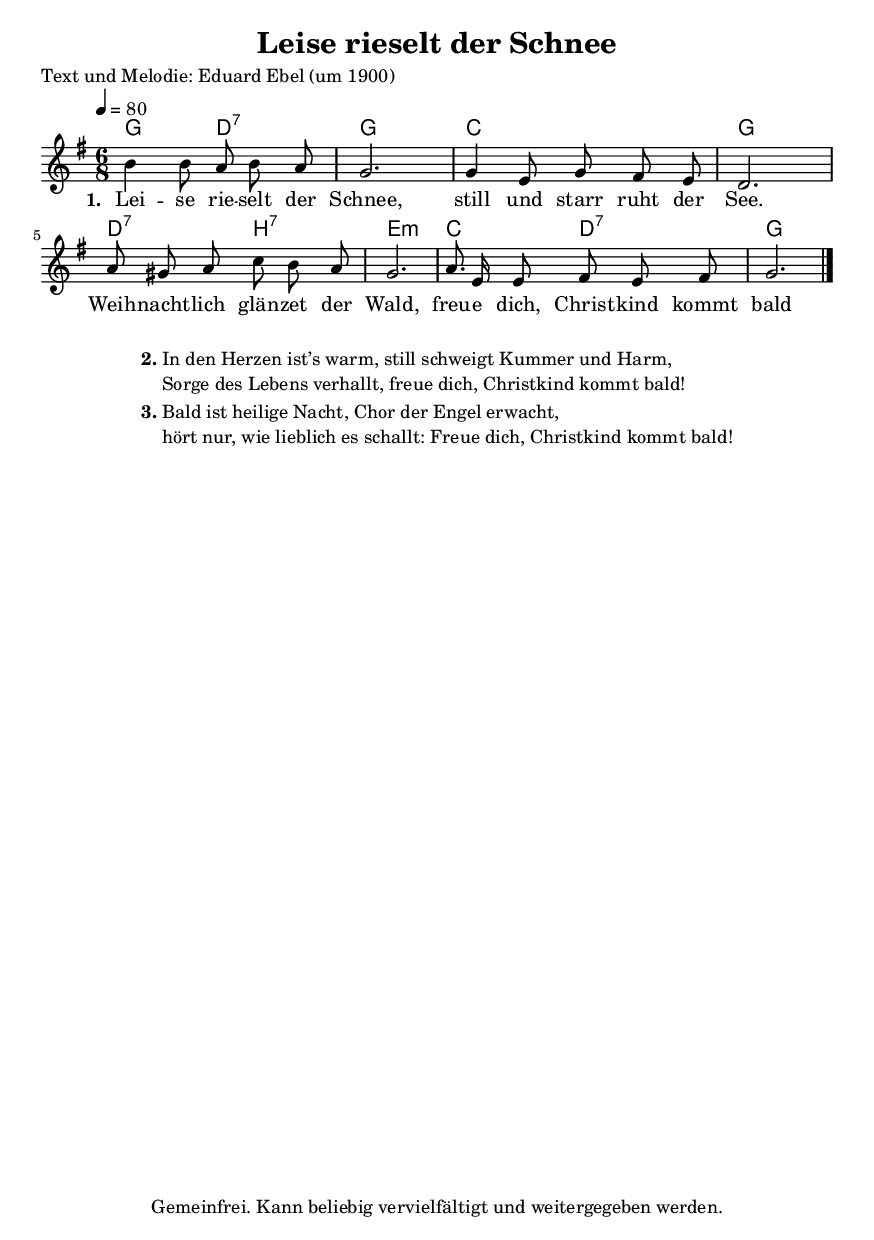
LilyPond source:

%=============================================
%   created by MuseScore Version: 0.9.6
%          Freitag, 4. Februar 2011
%=============================================
%
% geringfügige Änderungen von Hauke Rehr

\version "2.12.3"

\include "default.ly"
\header {
  title = "Leise rieselt der Schnee"
  poet = "Text und Melodie: Eduard Ebel (um 1900)"
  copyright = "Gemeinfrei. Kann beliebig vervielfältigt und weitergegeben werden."
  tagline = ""
id="8c516fb82a3c601fd50457a4dfa33ed0d6235a8b"
}

#(set-global-staff-size 16)

\include "deutsch.ly"

AvoiceAA = \relative c''{
  \autoBeamOff
  \clef treble
  \key g \major
  \tempo 4 = 80
  \time 6/8
  h4 h8 a h a      | % 1
  g2.      | % 2
  g4 e8 g fis e      | % 3
  d2.      | % 4
  a'8 gis a  c  h a      | % 5
  g2.      | % 6
  a8. e16 e8 fis e fis      | % 7
  g2. \bar "|."\bar "|."
}% end of last bar in partorvoice

ApartAverseA = \lyricmode {
  \set stanza = " 1. "
  Lei -- se rie -- selt der "Schnee,"
  still und starr ruht der "See."
  Weih -- nacht -- lich glän -- zet der "Wald,"
  freu -- e dich, Christ -- kind kommt bald
}

theChords = \chordmode {
  \germanChords
  g4. d4.:7 g2. c2. g2. d4:7 s8 h4:7 s8 e2.:m c4. d4.:7 g4
}%%end of chordlist


\score {
  <<
    \new ChordNames { \theChords }
    \context Staff = ApartA <<
        \context Voice = AvoiceAA \AvoiceAA
    >>
    \context Lyrics = ApartAverseA\lyricsto AvoiceAA  \ApartAverseA
  >>
 \layout {}
 \midi {}
}%% end of score-block

 \markup {
   \fill-line {
     \column {
       \line {
 	 \bold "2."
         \column {
           "In den Herzen ist’s warm, still schweigt Kummer und Harm,"
           "Sorge des Lebens verhallt, freue dich, Christkind kommt bald!"
         }
       }
       \hspace #0.1
       \line {
	 \bold "3."
         \column {
           "Bald ist heilige Nacht, Chor der Engel erwacht,"
           "hört nur, wie lieblich es schallt: Freue dich, Christkind kommt bald!"
         }
       }
     }
   }
 }

 % some settings % vim: sw=2 et
